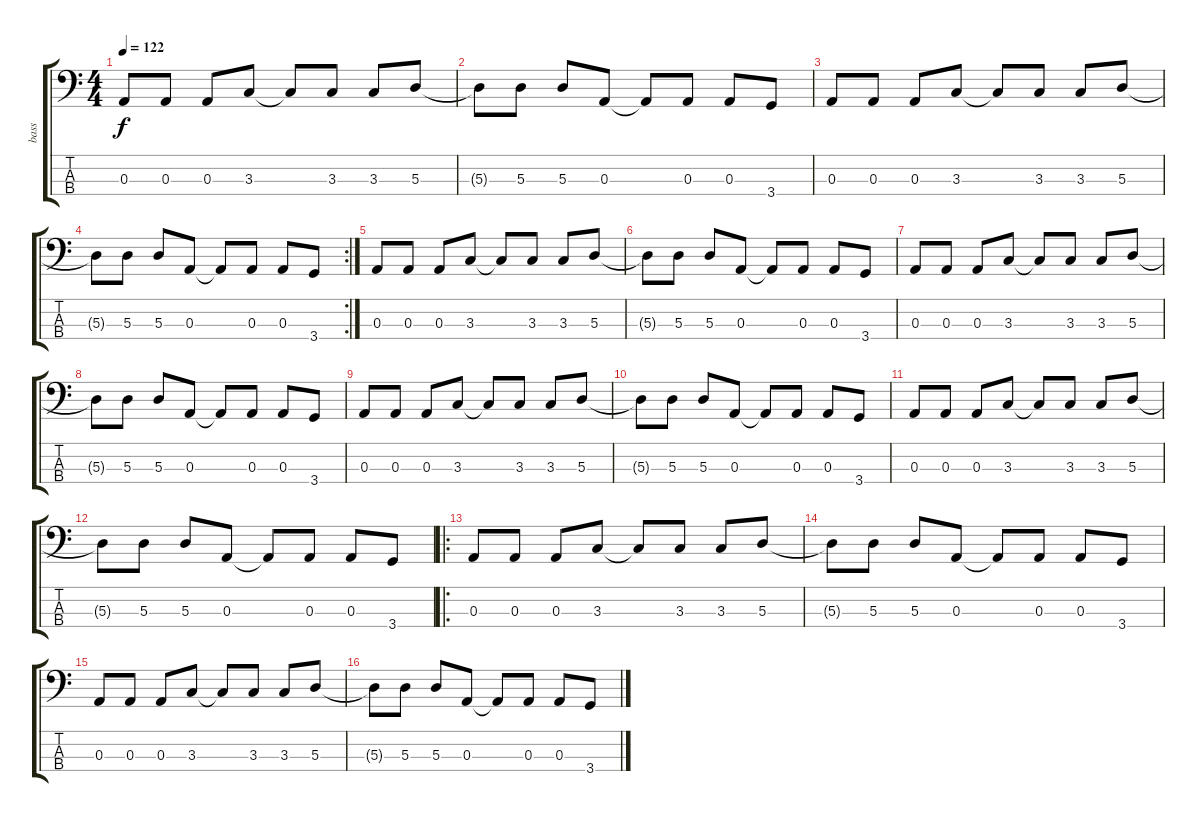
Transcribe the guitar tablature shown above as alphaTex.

\track ("bass" "bass") {instrument electricbassfinger}
\staff {score tabs}
\tuning (G2 D2 A1 E1) {hide}
\ts (4 4)
\tempo 122
\clef f4
\ks c
0.3.8{dy f} 0.3.8 0.3.8 3.3.8 3.3{t}.8 3.3.8 3.3.8 5.3.8 |
5.3{t}.8 5.3.8 5.3.8 0.3.8 0.3{t}.8 0.3.8 0.3.8 3.4.8 |
0.3.8 0.3.8 0.3.8 3.3.8 3.3{t}.8 3.3.8 3.3.8 5.3.8 |
\rc 2
5.3{t}.8 5.3.8 5.3.8 0.3.8 0.3{t}.8 0.3.8 0.3.8 3.4.8 |
0.3.8 0.3.8 0.3.8 3.3.8 3.3{t}.8 3.3.8 3.3.8 5.3.8 |
5.3{t}.8 5.3.8 5.3.8 0.3.8 0.3{t}.8 0.3.8 0.3.8 3.4.8 |
0.3.8 0.3.8 0.3.8 3.3.8 3.3{t}.8 3.3.8 3.3.8 5.3.8 |
5.3{t}.8 5.3.8 5.3.8 0.3.8 0.3{t}.8 0.3.8 0.3.8 3.4.8 |
0.3.8 0.3.8 0.3.8 3.3.8 3.3{t}.8 3.3.8 3.3.8 5.3.8 |
5.3{t}.8 5.3.8 5.3.8 0.3.8 0.3{t}.8 0.3.8 0.3.8 3.4.8 |
0.3.8 0.3.8 0.3.8 3.3.8 3.3{t}.8 3.3.8 3.3.8 5.3.8 |
5.3{t}.8 5.3.8 5.3.8 0.3.8 0.3{t}.8 0.3.8 0.3.8 3.4.8 |
\ro
0.3.8 0.3.8 0.3.8 3.3.8 3.3{t}.8 3.3.8 3.3.8 5.3.8 |
5.3{t}.8 5.3.8 5.3.8 0.3.8 0.3{t}.8 0.3.8 0.3.8 3.4.8 |
0.3.8 0.3.8 0.3.8 3.3.8 3.3{t}.8 3.3.8 3.3.8 5.3.8 |
5.3{t}.8 5.3.8 5.3.8 0.3.8 0.3{t}.8 0.3.8 0.3.8 3.4.8
